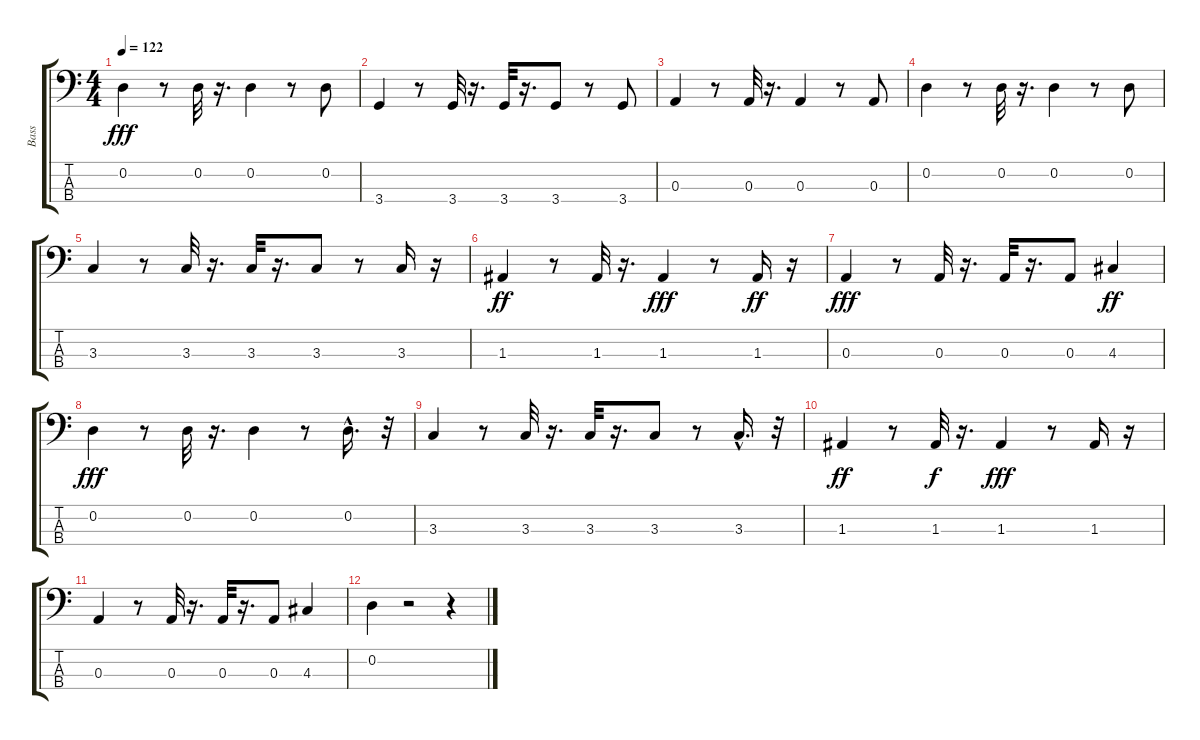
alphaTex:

\track ("Bass" "Bass") {instrument electricbassfinger}
\staff {score tabs}
\tuning (G2 D2 A1 E1) {hide}
\ts (4 4)
\tempo 122
\clef f4
\ks c
0.2.4{dy fff} r.8 0.2.32 r.16{d} 0.2.4 r.8 0.2.8 |
3.4.4 r.8 3.4.32 r.16{d} 3.4.32 r.16{d} 3.4.8 r.8 3.4.8 |
0.3.4 r.8 0.3.32 r.16{d} 0.3.4 r.8 0.3.8 |
0.2.4 r.8 0.2.32 r.16{d} 0.2.4 r.8 0.2.8 |
3.3.4 r.8 3.3.32 r.16{d} 3.3.32 r.16{d} 3.3.8 r.8 3.3.16 r.16 |
1.3.4{dy ff} r.8 1.3.32 r.16{d} 1.3.4{dy fff} r.8 1.3.16{dy ff} r.16 |
0.3.4{dy fff} r.8 0.3.32 r.16{d} 0.3.32 r.16{d} 0.3.8 4.3.4{dy ff} |
0.2.4{dy fff} r.8 0.2.32 r.16{d} 0.2.4 r.8 0.2{hac}.16{d} r.32 |
3.3.4 r.8 3.3.32 r.16{d} 3.3.32 r.16{d} 3.3.8 r.8 3.3{hac}.16{d} r.32 |
1.3.4{dy ff} r.8 1.3.32{dy f} r.16{d} 1.3.4{dy fff} r.8 1.3.16 r.16 |
0.3.4 r.8 0.3.32 r.16{d} 0.3.32 r.16{d} 0.3.8 4.3.4 |
0.2.4 r.2 r.4
